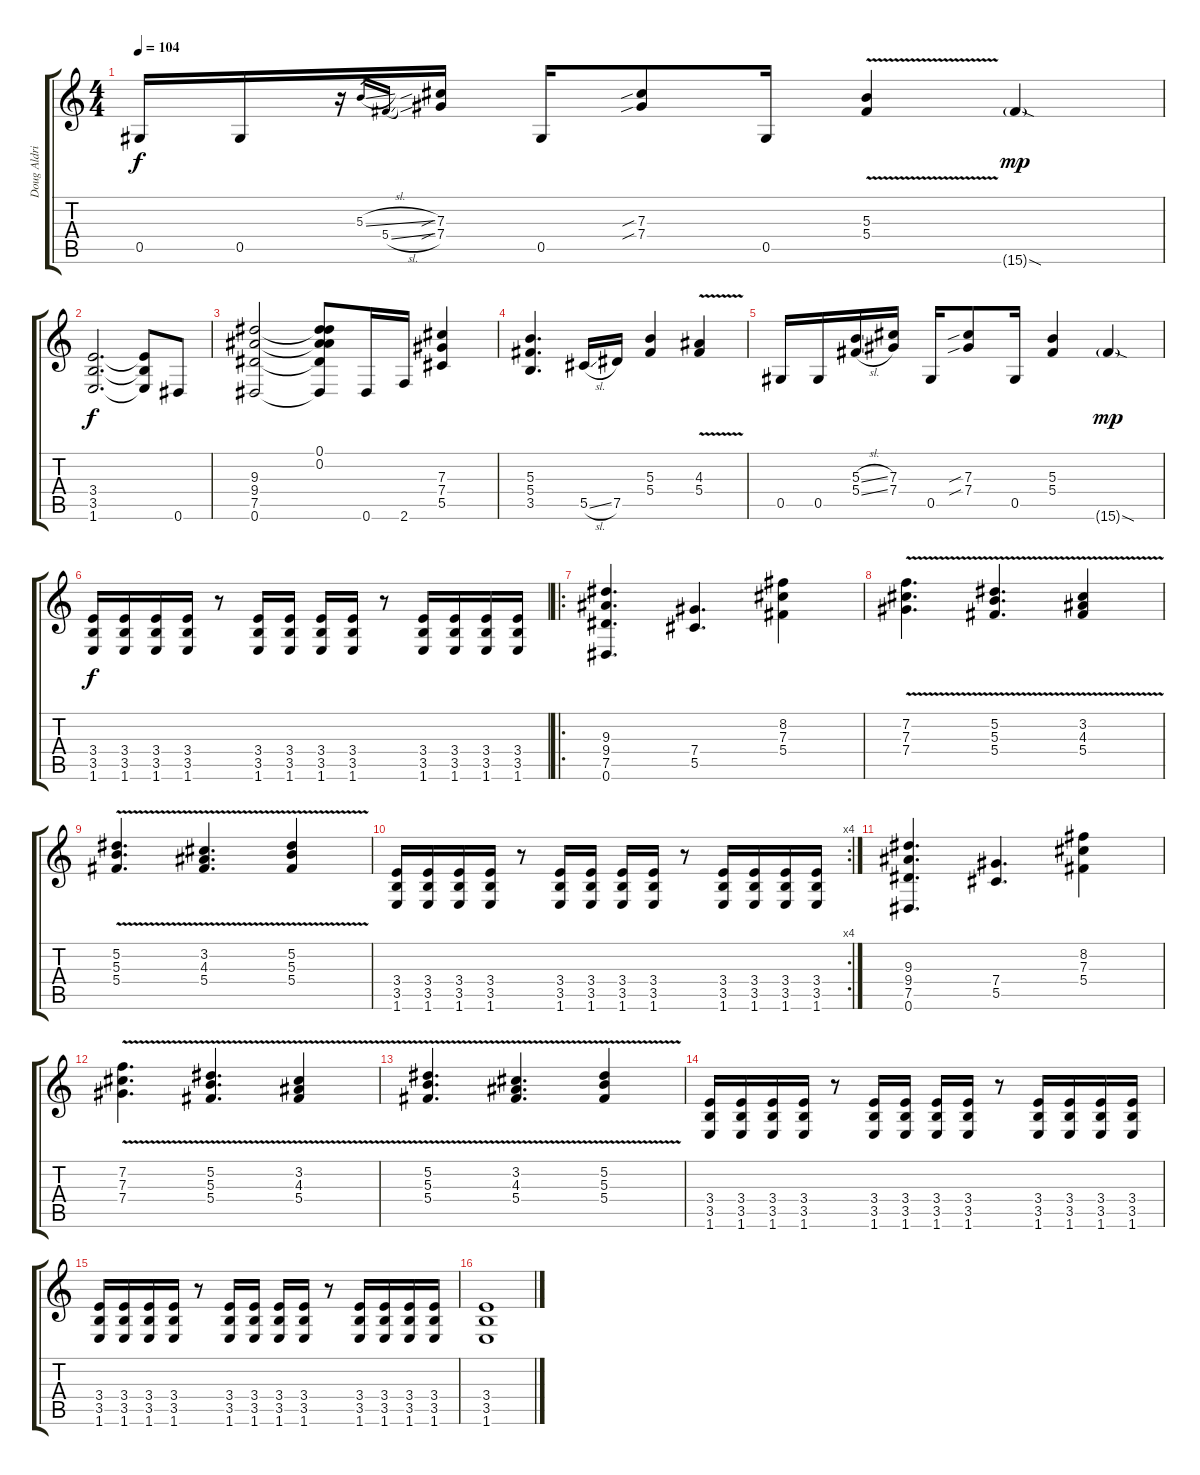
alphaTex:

\track ("Doug Aldrich" "Doug Aldri") {instrument distortionguitar}
\staff {score tabs}
\tuning (Eb4 Bb3 Gb3 Db3 Ab2 Eb2) {hide}
\ts (4 4)
\tempo 104
\clef g2
\ks c
0.5.16{dy f} 0.5.16 r.16 5.3{sl}.16{gr} 5.4{sl}.16{gr} (7.3{sib} 7.4{sib}).16 0.5.16 (7.3{sib} 7.4{sib}).8 0.5.16 (5.3{v} 5.4{v}).4 15.6{sod g}.4{dy mp} |
(3.4 3.5 1.6).2{d dy f} (3.4{t} 3.5{t} 1.6{t}).8 0.6.8 |
(9.3 9.4 7.5 0.6).2 (0.1 0.2 9.3{t} 9.4{t} 7.5{t} 0.6{t}).8 0.6.16 2.6.16 (7.3 7.4 5.5).4 |
(5.3 5.4 3.5).4{d} 5.5{sl}.16 7.5.16 (5.3 5.4).4 (4.3{v} 5.4{v}).4 |
0.5.16 0.5.16 (5.3{sl} 5.4{sl}).16 (7.3 7.4).16 0.5.16 (7.3{sib} 7.4{sib}).8 0.5.16 (5.3 5.4).4 15.6{sod g}.4{dy mp} |
(3.4 3.5 1.6).16{dy f} (3.4 3.5 1.6).16 (3.4 3.5 1.6).16 (3.4 3.5 1.6).16 r.8 (3.4 3.5 1.6).16 (3.4 3.5 1.6).16 (3.4 3.5 1.6).16 (3.4 3.5 1.6).16 r.8 (3.4 3.5 1.6).16 (3.4 3.5 1.6).16 (3.4 3.5 1.6).16 (3.4 3.5 1.6).16 |
\ro
(9.3 9.4 7.5 0.6).4{d} (7.4 5.5).4{d} (8.2 7.3 5.4).4 |
(7.2{v} 7.3{v} 7.4{v}).4{d} (5.2{v} 5.3{v} 5.4{v}).4{d} (3.2 4.3{v} 5.4{v}).4 |
(5.2{v} 5.3{v} 5.4{v}).4{d} (3.2 4.3{v} 5.4{v}).4{d} (5.2{v} 5.3{v} 5.4{v}).4 |
\rc 4
(3.4 3.5 1.6).16 (3.4 3.5 1.6).16 (3.4 3.5 1.6).16 (3.4 3.5 1.6).16 r.8 (3.4 3.5 1.6).16 (3.4 3.5 1.6).16 (3.4 3.5 1.6).16 (3.4 3.5 1.6).16 r.8 (3.4 3.5 1.6).16 (3.4 3.5 1.6).16 (3.4 3.5 1.6).16 (3.4 3.5 1.6).16 |
(9.3 9.4 7.5 0.6).4{d} (7.4 5.5).4{d} (8.2 7.3 5.4).4 |
(7.2{v} 7.3{v} 7.4{v}).4{d} (5.2{v} 5.3{v} 5.4{v}).4{d} (3.2 4.3{v} 5.4{v}).4 |
(5.2{v} 5.3{v} 5.4{v}).4{d} (3.2 4.3{v} 5.4{v}).4{d} (5.2{v} 5.3{v} 5.4{v}).4 |
(3.4 3.5 1.6).16 (3.4 3.5 1.6).16 (3.4 3.5 1.6).16 (3.4 3.5 1.6).16 r.8 (3.4 3.5 1.6).16 (3.4 3.5 1.6).16 (3.4 3.5 1.6).16 (3.4 3.5 1.6).16 r.8 (3.4 3.5 1.6).16 (3.4 3.5 1.6).16 (3.4 3.5 1.6).16 (3.4 3.5 1.6).16 |
(3.4 3.5 1.6).16 (3.4 3.5 1.6).16 (3.4 3.5 1.6).16 (3.4 3.5 1.6).16 r.8 (3.4 3.5 1.6).16 (3.4 3.5 1.6).16 (3.4 3.5 1.6).16 (3.4 3.5 1.6).16 r.8 (3.4 3.5 1.6).16 (3.4 3.5 1.6).16 (3.4 3.5 1.6).16 (3.4 3.5 1.6).16 |
(3.4 3.5 1.6).1
